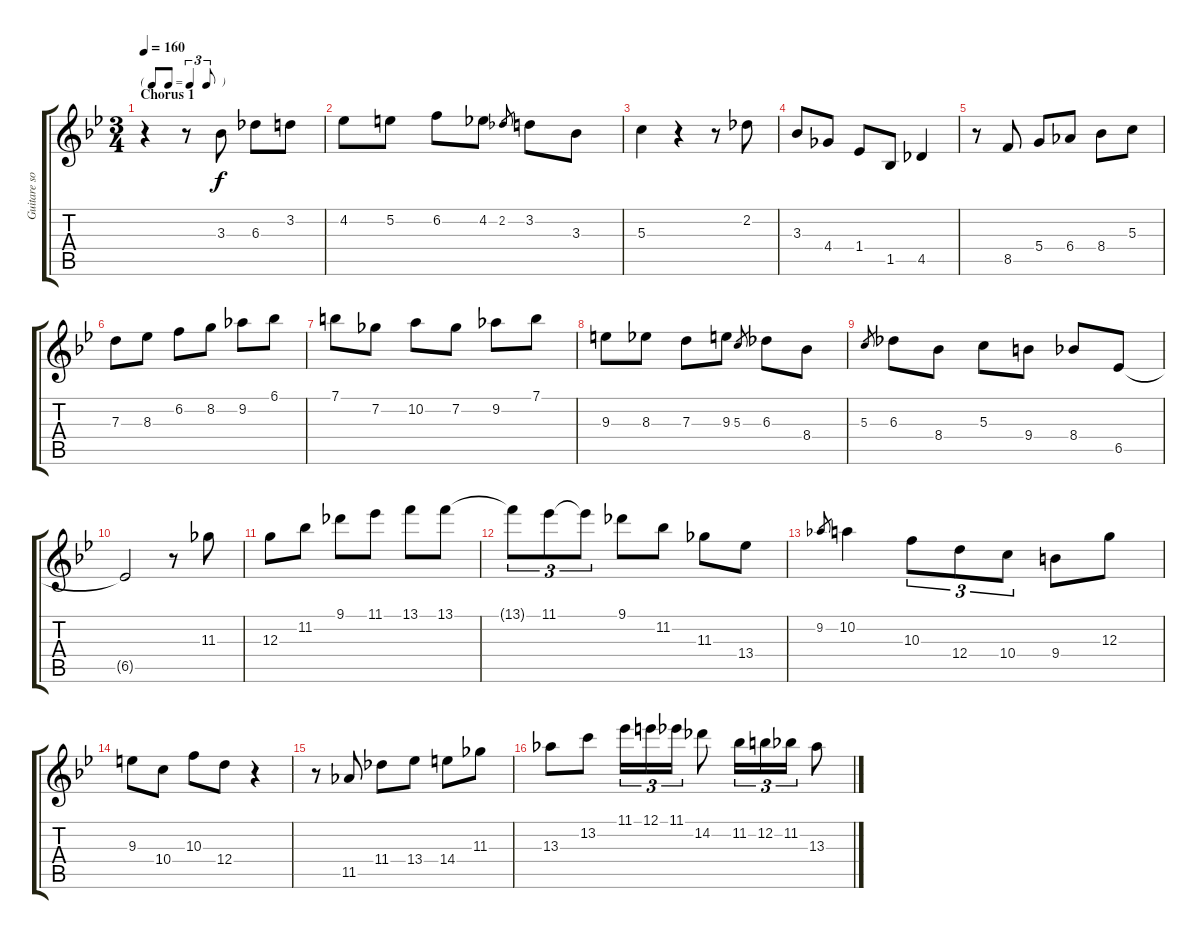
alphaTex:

\track ("Guitare solo" "Guitare so") {instrument electricguitarjazz}
\staff {score tabs}
\tuning (E4 B3 G3 D3 A2 E2) {hide}
\ts (3 4)
\tf triplet8th
\section ("" "Chorus 1")
\tempo 160
\clef g2
\ks bb
r.4{dy f instrument electricguitarjazz} r.8 3.3.8 6.3.8 3.2.8 |
4.2.8 5.2.8 6.2.8 4.2.8 2.2.8{gr} 3.2.8 3.3.8 |
5.3.4 r.4 r.8 2.2.8 |
3.3.8 4.4.8 1.4.8 1.5.8 4.5.4 |
r.8 8.5.8 5.4.8 6.4.8 8.4.8 5.3.8 |
7.3.8 8.3.8 6.2.8 8.2.8 9.2.8 6.1.8 |
7.1.8 7.2.8 10.2.8 7.2.8 9.2.8 7.1.8 |
9.3.8 8.3.8 7.3.8 9.3.8 5.3.8{gr} 6.3.8 8.4.8 |
5.3.8{gr} 6.3.8 8.4.8 5.3.8 9.4.8 8.4.8 6.5.8 |
6.5{t}.2 r.8 11.3.8 |
12.3.8 11.2.8 9.1.8 11.1.8 13.1.8 13.1.8 |
13.1{t}.8{tu (3 2)} 11.1.8{tu (3 2)} 11.1{t}.8{tu (3 2)} 9.1.8 11.2.8 11.3.8 13.4.8 |
9.2.8{gr} 10.2.4 10.3.8{tu (3 2)} 12.4.8{tu (3 2)} 10.4.8{tu (3 2)} 9.4.8 12.3.8 |
9.3.8 10.4.8 10.3.8 12.4.8 r.4 |
r.8 11.5.8 11.4.8 13.4.8 14.4.8 11.3.8 |
13.3.8 13.2.8 11.1.16{tu (3 2)} 12.1.16{tu (3 2)} 11.1.16{tu (3 2)} 14.2.8 11.2.16{tu (3 2)} 12.2.16{tu (3 2)} 11.2.16{tu (3 2)} 13.3.8
